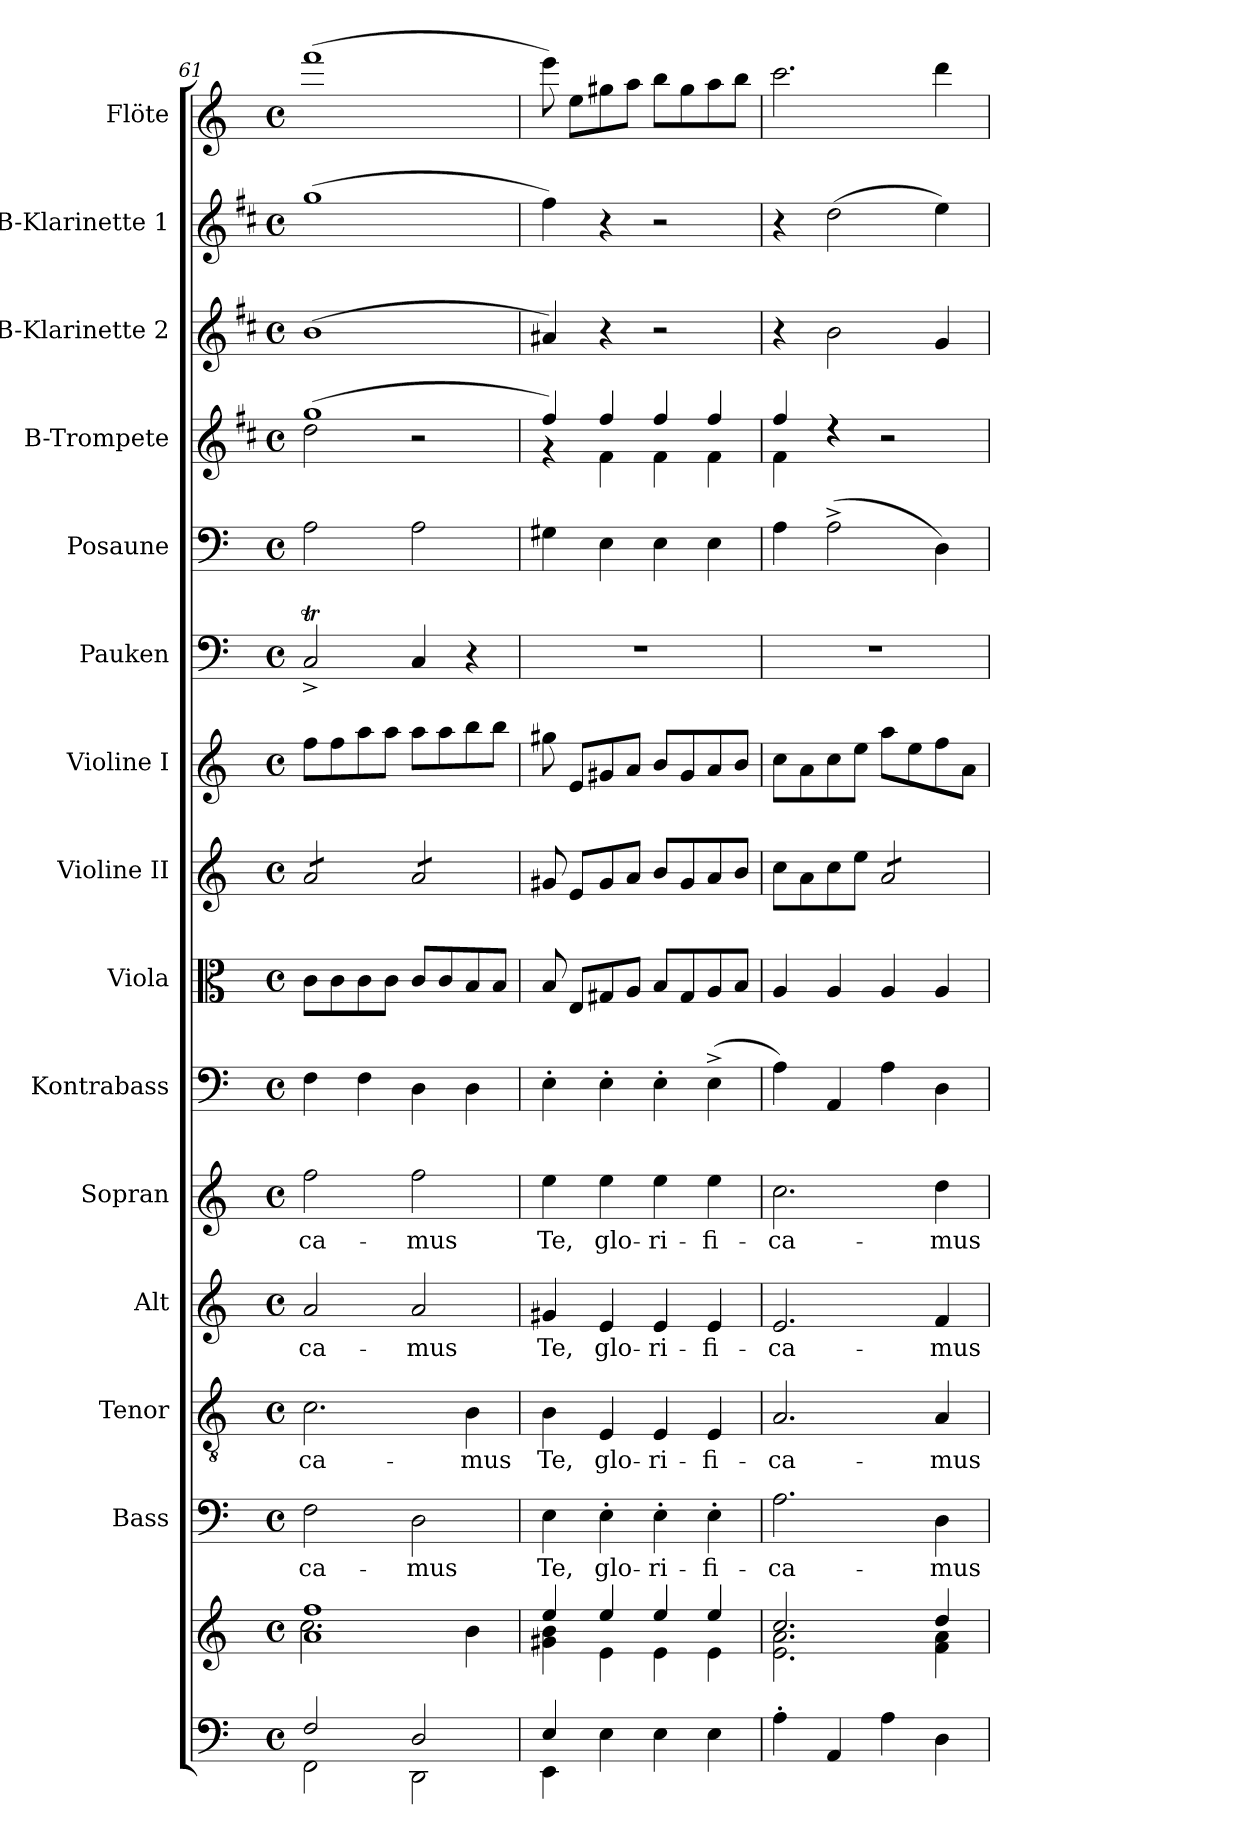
**kern	**kern	**kern	**text	**kern	**text	**kern	**text	**kern	**text	**kern	**kern	**kern	**kern	**kern	**kern	**kern	**kern	**kern	**kern
*part15	*part15	*part14	*part14	*part13	*part13	*part12	*part12	*part11	*part11	*part10	*part9	*part8	*part7	*part6	*part5	*part4	*part3	*part2	*part1
*staff16	*staff15	*staff14	*staff14	*staff13	*staff13	*staff12	*staff12	*staff11	*staff11	*staff10	*staff9	*staff8	*staff7	*staff6	*staff5	*staff4	*staff3	*staff2	*staff1
*	*	*I"Bass	*	*I"Tenor	*	*I"Alt	*	*I"Sopran	*	*I"Kontrabass	*I"Viola	*I"Violine II	*I"Violine I	*I"Pauken	*I"Posaune	*I"B-Trompete	*I"B-Klarinette 2	*I"B-Klarinette 1	*I"Flöte
*	*	*I'B.	*	*I'T.	*	*I'A.	*	*I'S.	*	*I'Kb.	*I'Vla.	*I'Vl. II	*I'Vl. I	*I'Pk.	*I'Pos.	*I'B Trp.	*I'B Kl. 2	*I'B Kl. 1	*I'Fl.
*clefF4	*clefG2	*clefF4	*	*clefGv2	*	*clefG2	*	*clefG2	*	*clefF4	*clefC3	*clefG2	*clefG2	*clefF4	*clefF4	*clefG2	*clefG2	*clefG2	*clefG2
*	*	*	*	*	*	*	*	*	*	*ITrd7c12	*	*	*	*	*	*ITrd1c2	*ITrd1c2	*ITrd1c2	*
*k[]	*k[]	*k[]	*	*k[]	*	*k[]	*	*k[]	*	*k[]	*k[]	*k[]	*k[]	*k[]	*k[]	*k[]	*k[]	*k[]	*k[]
*C:	*C:	*C:	*	*C:	*	*C:	*	*C:	*	*C:	*C:	*C:	*C:	*C:	*C:	*C:	*C:	*C:	*C:
*M4/4	*M4/4	*M4/4	*	*M4/4	*	*M4/4	*	*M4/4	*	*M4/4	*M4/4	*M4/4	*M4/4	*M4/4	*M4/4	*M4/4	*M4/4	*M4/4	*M4/4
*met(c)	*met(c)	*met(c)	*	*met(c)	*	*met(c)	*	*met(c)	*	*met(c)	*met(c)	*met(c)	*met(c)	*met(c)	*met(c)	*met(c)	*met(c)	*met(c)	*met(c)
=61	=61	=61	=61	=61	=61	=61	=61	=61	=61	=61	=61	=61	=61	=61	=61	=61	=61	=61	=61
*^	*^	*	*	*	*	*	*	*	*	*	*	*	*	*	*	*	*	*	*
!	!	!	!	!	!LO:LY:b	!	!LO:LY:b	!	!LO:LY:b	!	!LO:LY:b	!	!	!	!	!	!	!	!	!	!
*	*	*	*	*	*	*	*	*	*	*	*	*	*	*	*	*	*	*^	*	*	*
*	*	*	*	*	*	*	*	*	*	*	*	*	*	*tremolo	*	*	*	*	*	*	*	*
2F/	2FF\	1a 1ff	2.cc\	2F\	-ca-	2.c\	-ca-	2a/	-ca-	2ff\	-ca-	4FF\	8c\L	8a/L	8ff\L	2CT^</	2A\	(>1ff	2cc\	(>1a	(>1ff	(>1fff
.	.	.	.	.	.	.	.	.	.	.	.	.	8c\	8a/	8ff\	.	.	.	.	.	.	.
.	.	.	.	.	.	.	.	.	.	.	.	4FF\	8c\	8a/	8aa\	.	.	.	.	.	.	.
.	.	.	.	.	.	.	.	.	.	.	.	.	8c\J	8a/J	8aa\J	.	.	.	.	.	.	.
!	!	!	!	!	!LO:LY:b	!	!	!	!LO:LY:b	!	!LO:LY:b	!	!	!	!	!	!	!	!	!	!	!
2D/	2DD\	.	.	2D\	-mus	.	.	2a/	-mus	2ff\	-mus	4DD\	8c/L	8a/L	8aa\L	4C/	2A\	.	2rcc	.	.	.
.	.	.	.	.	.	.	.	.	.	.	.	.	8c/	8a/	8aa\	.	.	.	.	.	.	.
!	!	!	!	!	!	!	!LO:LY:b	!	!	!	!	!	!	!	!	!	!	!	!	!	!	!
.	.	.	4b\	.	.	4B\	-mus	.	.	.	.	4DD\	8B/	8a/	8bb\	4r	.	.	.	.	.	.
.	.	.	.	.	.	.	.	.	.	.	.	.	8B/J	8a/J	8bb\J	.	.	.	.	.	.	.
*	*	*	*	*	*	*	*	*	*	*	*	*	*	*Xtremolo	*	*	*	*	*	*	*	*
!!LO:PB:g=z
=62	=62	=62	=62	=62	=62	=62	=62	=62	=62	=62	=62	=62	=62	=62	=62	=62	=62	=62	=62	=62	=62	=62
!	!	!	!	!	!LO:LY:b	!	!LO:LY:b	!	!LO:LY:b	!	!LO:LY:b	!	!	!	!	!	!	!	!	!	!	!
4E/	4EE\	4ee/	4g#X\ 4b\	4E\	Te,	4B\	Te,	4g#X/	Te,	4ee\	Te,	4EE'>\	8B/	8g#X/	8gg#X\	1r	4G#X\	4ee/)	4rf	4g#X/)	4ee\)	8eee\)
.	.	.	.	.	.	.	.	.	.	.	.	.	8E/L	8e/L	8e/L	.	.	.	.	.	.	8ee\L
!	!	!	!	!	!LO:LY:b	!	!LO:LY:b	!	!LO:LY:b	!	!LO:LY:b	!	!	!	!	!	!	!	!	!	!	!
4E\	2.ryy	4ee/	4e\	4E'>\	glo-	4E/	glo-	4e/	glo-	4ee\	glo-	4EE'>\	8G#X/	8g#/	8g#X/	.	4E\	4ee/	4e\	4r	4r	8gg#X\
.	.	.	.	.	.	.	.	.	.	.	.	.	8A/J	8a/J	8a/J	.	.	.	.	.	.	8aa\J
!	!	!	!	!	!LO:LY:b	!	!LO:LY:b	!	!LO:LY:b	!	!LO:LY:b	!	!	!	!	!	!	!	!	!	!	!
4E\	.	4ee/	4e\	4E'>\	-ri-	4E/	-ri-	4e/	-ri-	4ee\	-ri-	4EE'>\	8B/L	8b/L	8b/L	.	4E\	4ee/	4e\	2r	2r	8bb\L
.	.	.	.	.	.	.	.	.	.	.	.	.	8G#/	8g#/	8g#/	.	.	.	.	.	.	8gg#\
!	!	!	!	!	!LO:LY:b	!	!LO:LY:b	!	!LO:LY:b	!	!LO:LY:b	!	!	!	!	!	!	!	!	!	!	!
4E\	.	4ee/	4e\	4E'>\	-fi-	4E/	-fi-	4e/	-fi-	4ee\	-fi-	(>4EE^>\	8A/	8a/	8a/	.	4E\	4ee/	4e\	.	.	8aa\
.	.	.	.	.	.	.	.	.	.	.	.	.	8B/J	8b/J	8b/J	.	.	.	.	.	.	8bb\J
*v	*v	*	*	*	*	*	*	*	*	*	*	*	*	*	*	*	*	*	*	*	*	*
=63	=63	=63	=63	=63	=63	=63	=63	=63	=63	=63	=63	=63	=63	=63	=63	=63	=63	=63	=63	=63	=63
!	!	!	!	!LO:LY:b	!	!LO:LY:b	!	!LO:LY:b	!	!LO:LY:b	!	!	!	!	!	!	!	!	!	!	!
4A'>\	2.cc/	2.e\ 2.a\	2.A\	-ca-	2.A/	-ca-	2.e/	-ca-	2.cc\	-ca-	4AA\)	4A/	8cc\L	8cc\L	1r	4A\	4ee/	4e\	4r	4r	2.ccc\
.	.	.	.	.	.	.	.	.	.	.	.	.	8a\	8a\	.	.	.	.	.	.	.
4AA/	.	.	.	.	.	.	.	.	.	.	4AAA/	4A/	8cc\	8cc\	.	(>2A^>\	4rcc	4rcc	2a\	(>2cc\	.
.	.	.	.	.	.	.	.	.	.	.	.	.	8ee\J	8ee\J	.	.	.	.	.	.	.
*	*	*	*	*	*	*	*	*	*	*	*	*	*tremolo	*	*	*	*	*	*	*	*
4A\	.	.	.	.	.	.	.	.	.	.	4AA\	4A/	8a/L	8aa\L	.	.	2rcc	2rcc	.	.	.
.	.	.	.	.	.	.	.	.	.	.	.	.	8a/	8ee\	.	.	.	.	.	.	.
!	!	!	!	!LO:LY:b	!	!LO:LY:b	!	!LO:LY:b	!	!LO:LY:b	!	!	!	!	!	!	!	!	!	!	!
4D\	4dd/	4f\ 4a\	4D\	-mus	4A/	-mus	4f/	-mus	4dd\	-mus	4DD\	4A/	8a/	8ff\	.	4D\)	.	.	4f/	4dd\)	4ddd\
.	.	.	.	.	.	.	.	.	.	.	.	.	8a/J	8a\J	.	.	.	.	.	.	.
*	*	*	*	*	*	*	*	*	*	*	*	*	*Xtremolo	*	*	*	*	*	*	*	*
*	*v	*v	*	*	*	*	*	*	*	*	*	*	*	*	*	*	*v	*v	*	*	*
=	=	=	=	=	=	=	=	=	=	=	=	=	=	=	=	=	=	=	=
*-	*-	*-	*-	*-	*-	*-	*-	*-	*-	*-	*-	*-	*-	*-	*-	*-	*-	*-	*-
